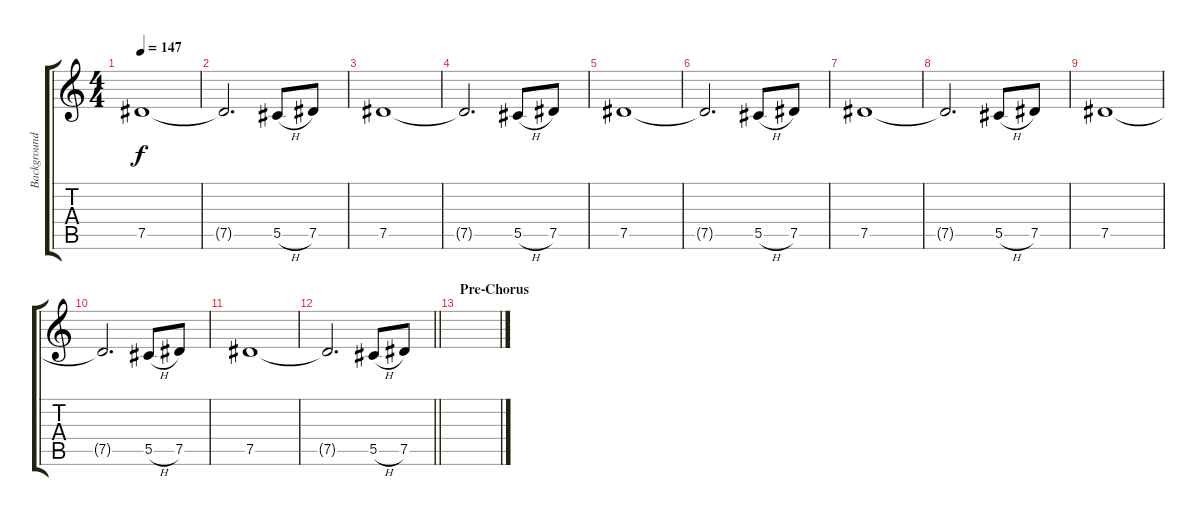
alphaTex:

\track ("Background Guitar (Slash)" "Background") {instrument electricbassfinger}
\staff {score tabs}
\tuning (Eb4 Bb3 Gb3 Db3 Ab2 Eb2) {hide}
\ts (4 4)
\tempo 147
\clef g2
\ks c
7.5.1{dy f} |
7.5{t}.2{d} 5.5{h}.8 7.5.8 |
7.5.1 |
7.5{t}.2{d} 5.5{h}.8 7.5.8 |
7.5.1 |
7.5{t}.2{d} 5.5{h}.8 7.5.8 |
7.5.1 |
7.5{t}.2{d} 5.5{h}.8 7.5.8 |
7.5.1 |
7.5{t}.2{d} 5.5{h}.8 7.5.8 |
7.5.1 |
\barLineRight lightlight
7.5{t}.2{d} 5.5{h}.8 7.5.8 |
\section ("" "Pre-Chorus")
